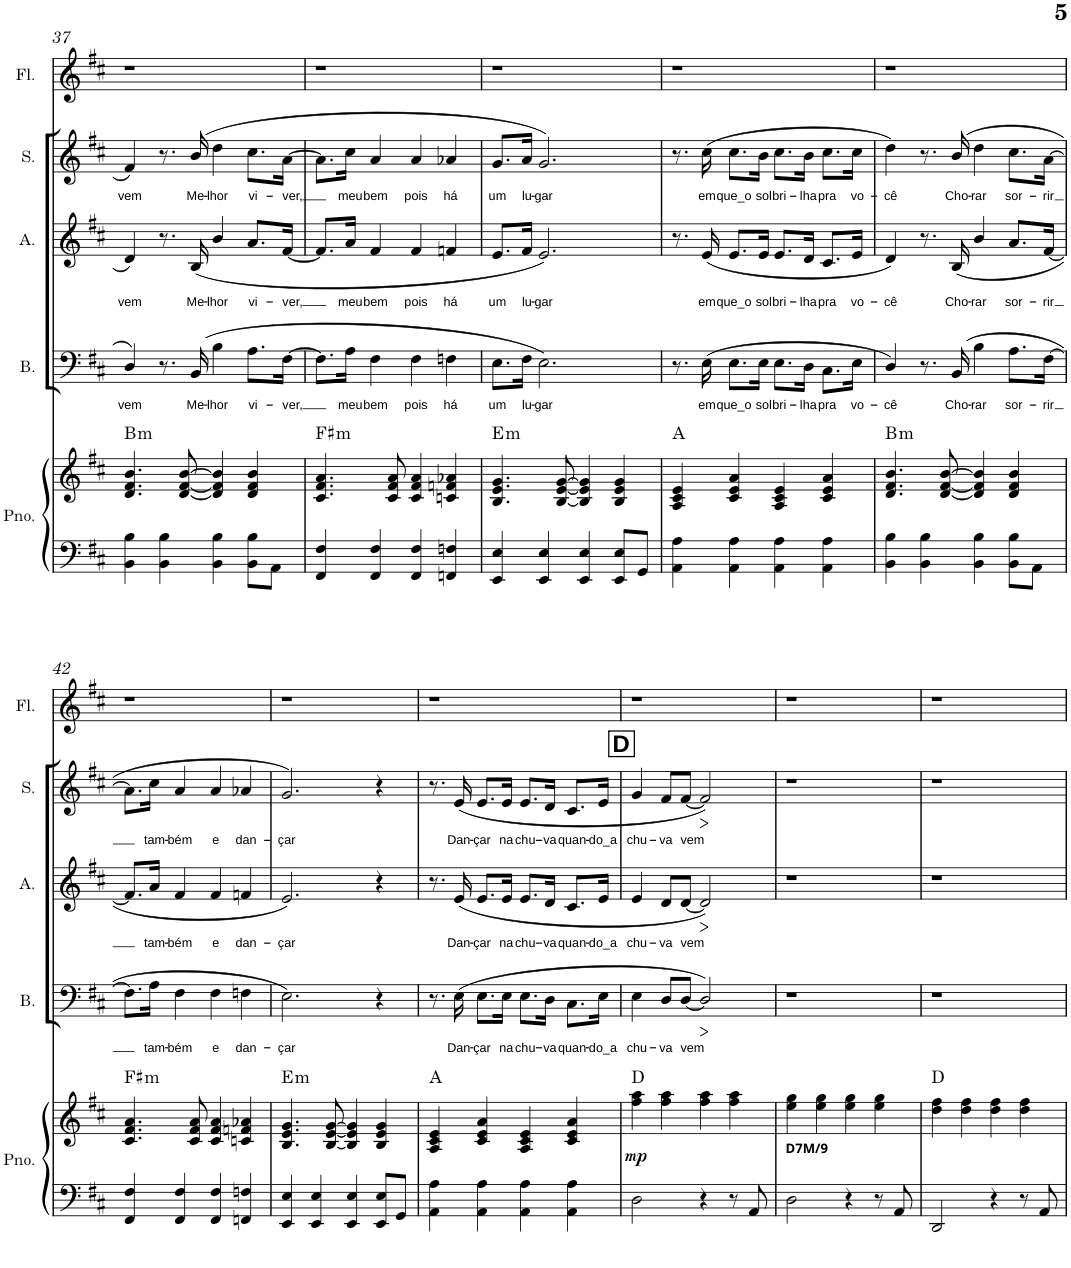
**kern	**kern	**dynam	**harte	**kern	**text	**kern	**text	**kern	**text	**kern
*part5	*part5	*part5	*part5	*part4	*part4	*part3	*part3	*part2	*part2	*part1
*staff6	*staff5	*staff5/6	*	*staff4	*staff4	*staff3	*staff3	*staff2	*staff2	*staff1
*I"Piano	*	*	*	*I"Barítono	*	*I"Alto	*	*I"Soprano	*	*I"Flute
*I'Pno.	*	*	*	*I'B.	*	*I'A.	*	*I'S.	*	*I'Fl.
!!LO:PB:g=z
*clefF4	*clefG2	*	*	*clefF4	*	*clefG2	*	*clefG2	*	*clefG2
*k[f#c#]	*k[f#c#]	*	*	*k[f#c#]	*	*k[f#c#]	*	*k[f#c#]	*	*k[f#c#]
*D:	*D:	*	*	*D:	*	*D:	*	*D:	*	*D:
*M4/4	*M4/4	*	*	*M4/4	*	*M4/4	*	*M4/4	*	*M4/4
=37	=37	=37	=37	=37	=37	=37	=37	=37	=37	=37
!	!	!	!LO:H:kt=m	!	!LO:LY:b	!	!LO:LY:b	!	!LO:LY:b	!
4BB\ 4B\	4.d/ 4.f#/ 4.b/	.	B:min	4D/	vem	4d/	vem	4f#/	vem	1r
4BB\ 4B\	.	.	.	8.r	.	8.r	.	8.r	.	.
.	[<8d/ [<8f#/ [>8b/	.	.	.	.	.	.	.	.	.
!	!	!	!	!	!LO:LY:b	!	!LO:LY:b	!	!LO:LY:b	!
.	.	.	.	(16BB/	Me-	(16B/	Me-	(16b/	Me-	.
!	!	!	!	!	!LO:LY:b	!	!LO:LY:b	!	!LO:LY:b	!
4BB\ 4B\	4d/] 4f#/] 4b/]	.	.	4B\	-lhor	4b/	-lhor	4dd\	-lhor	.
!	!	!	!	!	!LO:LY:b	!	!LO:LY:b	!	!LO:LY:b	!
8BB\ 8B\L	4d/ 4f#/ 4b/	.	.	8.A\L	vi-	8.a/L	vi-	8.cc#\L	vi-	.
8AA\J	.	.	.	.	.	.	.	.	.	.
!	!	!	!	!	!LO:LY:b	!	!LO:LY:b	!	!LO:LY:b	!
.	.	.	.	[>16F#\Jk	-ver,	[<16f#/Jk	-ver,	[>16a\Jk	-ver,	.
=38	=38	=38	=38	=38	=38	=38	=38	=38	=38	=38
!	!	!	!LO:H:kt=m	!	!	!	!	!	!	!
4FF#/ 4F#/	4.c#/ 4.f#/ 4.a/	.	F#:min	8.F#\L]	.	8.f#/L]	.	8.a\L]	.	1r
!	!	!	!	!	!LO:LY:b	!	!LO:LY:b	!	!LO:LY:b	!
.	.	.	.	16A\Jk	meu	16a/Jk	meu	16cc#\Jk	meu	.
!	!	!	!	!	!LO:LY:b	!	!LO:LY:b	!	!LO:LY:b	!
4FF#/ 4F#/	.	.	.	4F#\	bem	4f#/	bem	4a/	bem	.
.	8c#/ 8f#/ 8a/	.	.	.	.	.	.	.	.	.
!	!	!	!	!	!LO:LY:b	!	!LO:LY:b	!	!LO:LY:b	!
4FF#/ 4F#/	4c#/ 4f#/ 4a/	.	.	4F#\	pois	4f#/	pois	4a/	pois	.
!	!	!	!	!	!LO:LY:b	!	!LO:LY:b	!	!LO:LY:b	!
4FFn/ 4Fn/	4cn/ 4fn/ 4a-X/	.	.	4Fn\	há	4fn/	há	4a-X/	há	.
=39	=39	=39	=39	=39	=39	=39	=39	=39	=39	=39
!	!	!	!LO:H:kt=m	!	!LO:LY:b	!	!LO:LY:b	!	!LO:LY:b	!
4EE/ 4E/	4.B/ 4.e/ 4.g/	.	E:min	8.E\L	um	8.e/L	um	8.g/L	um	1r
!	!	!	!	!	!LO:LY:b	!	!LO:LY:b	!	!LO:LY:b	!
.	.	.	.	16F#\Jk	lu-	16f#/Jk	lu-	16a/Jk	lu-	.
!	!	!	!	!	!LO:LY:b	!	!LO:LY:b	!	!LO:LY:b	!
4EE/ 4E/	.	.	.	2.E\)	-gar	2.e/)	-gar	2.g/)	-gar	.
.	[<8B/ [<8e/ [>8g/	.	.	.	.	.	.	.	.	.
4EE/ 4E/	4B/] 4e/] 4g/]	.	.	.	.	.	.	.	.	.
8EE/ 8E/L	4B/ 4e/ 4g/	.	.	.	.	.	.	.	.	.
8GG/J	.	.	.	.	.	.	.	.	.	.
=40	=40	=40	=40	=40	=40	=40	=40	=40	=40	=40
4AA\ 4A\	4A/ 4c#/ 4e/	.	A:maj	8.r	.	8.r	.	8.r	.	1r
!	!	!	!	!	!LO:LY:b	!	!LO:LY:b	!	!LO:LY:b	!
.	.	.	.	(16E\	em	(16e/	em	(16cc#\	em	.
!	!	!	!	!	!LO:LY:b	!	!LO:LY:b	!	!LO:LY:b	!
4AA\ 4A\	4c#/ 4e/ 4a/	.	.	8.E\L	que_o	8.e/L	que_o	8.cc#\L	que_o	.
!	!	!	!	!	!LO:LY:b	!	!LO:LY:b	!	!LO:LY:b	!
.	.	.	.	16E\Jk	sol	16e/Jk	sol	16b\Jk	sol	.
!	!	!	!	!	!LO:LY:b	!	!LO:LY:b	!	!LO:LY:b	!
4AA\ 4A\	4A/ 4c#/ 4e/	.	.	8.E\L	bri-	8.e/L	bri-	8.cc#\L	bri-	.
!	!	!	!	!	!LO:LY:b	!	!LO:LY:b	!	!LO:LY:b	!
.	.	.	.	16D\Jk	-lha	16d/Jk	-lha	16b\Jk	-lha	.
!	!	!	!	!	!LO:LY:b	!	!LO:LY:b	!	!LO:LY:b	!
4AA\ 4A\	4c#/ 4e/ 4a/	.	.	8.C#\L	pra	8.c#/L	pra	8.cc#\L	pra	.
!	!	!	!	!	!LO:LY:b	!	!LO:LY:b	!	!LO:LY:b	!
.	.	.	.	16E\Jk	vo-	16e/Jk	vo-	16cc#\Jk	vo-	.
=41	=41	=41	=41	=41	=41	=41	=41	=41	=41	=41
!	!	!	!LO:H:kt=m	!	!LO:LY:b	!	!LO:LY:b	!	!LO:LY:b	!
4BB\ 4B\	4.d/ 4.f#/ 4.b/	.	B:min	4D/)	-cê	4d/)	-cê	4dd\)	-cê	1r
4BB\ 4B\	.	.	.	8.r	.	8.r	.	8.r	.	.
.	[<8d/ [<8f#/ [>8b/	.	.	.	.	.	.	.	.	.
!	!	!	!	!	!LO:LY:b	!	!LO:LY:b	!	!LO:LY:b	!
.	.	.	.	(16BB/	Cho-	(16B/	Cho-	(16b/	Cho-	.
!	!	!	!	!	!LO:LY:b	!	!LO:LY:b	!	!LO:LY:b	!
4BB\ 4B\	4d/] 4f#/] 4b/]	.	.	4B\	-rar	4b/	-rar	4dd\	-rar	.
!	!	!	!	!	!LO:LY:b	!	!LO:LY:b	!	!LO:LY:b	!
8BB\ 8B\L	4d/ 4f#/ 4b/	.	.	8.A\L	sor-	8.a/L	sor-	8.cc#\L	sor-	.
8AA\J	.	.	.	.	.	.	.	.	.	.
!	!	!	!	!	!LO:LY:b	!	!LO:LY:b	!	!LO:LY:b	!
.	.	.	.	[>16F#\Jk	-rir	[<16f#/Jk	-rir	[>16a\Jk	-rir	.
!!LO:LB:g=z
=42	=42	=42	=42	=42	=42	=42	=42	=42	=42	=42
!	!	!	!LO:H:kt=m	!	!	!	!	!	!	!
4FF#/ 4F#/	4.c#/ 4.f#/ 4.a/	.	F#:min	8.F#\L]	.	8.f#/L]	.	8.a\L]	.	1r
!	!	!	!	!	!LO:LY:b	!	!LO:LY:b	!	!LO:LY:b	!
.	.	.	.	16A\Jk	tam-	16a/Jk	tam-	16cc#\Jk	tam-	.
!	!	!	!	!	!LO:LY:b	!	!LO:LY:b	!	!LO:LY:b	!
4FF#/ 4F#/	.	.	.	4F#\	-bém	4f#/	-bém	4a/	-bém	.
.	8c#/ 8f#/ 8a/	.	.	.	.	.	.	.	.	.
!	!	!	!	!	!LO:LY:b	!	!LO:LY:b	!	!LO:LY:b	!
4FF#/ 4F#/	4c#/ 4f#/ 4a/	.	.	4F#\	e	4f#/	e	4a/	e	.
!	!	!	!	!	!LO:LY:b	!	!LO:LY:b	!	!LO:LY:b	!
4FFn/ 4Fn/	4cn/ 4fn/ 4a-X/	.	.	4Fn\	dan-	4fn/	dan-	4a-X/	dan-	.
=43	=43	=43	=43	=43	=43	=43	=43	=43	=43	=43
!	!	!	!LO:H:kt=m	!	!LO:LY:b	!	!LO:LY:b	!	!LO:LY:b	!
4EE/ 4E/	4.B/ 4.e/ 4.g/	.	E:min	2.E\)	-çar	2.e/)	-çar	2.g/)	-çar	1r
4EE/ 4E/	.	.	.	.	.	.	.	.	.	.
.	[<8B/ [<8e/ [>8g/	.	.	.	.	.	.	.	.	.
4EE/ 4E/	4B/] 4e/] 4g/]	.	.	.	.	.	.	.	.	.
8EE/ 8E/L	4B/ 4e/ 4g/	.	.	4r	.	4r	.	4r	.	.
8GG/J	.	.	.	.	.	.	.	.	.	.
=44	=44	=44	=44	=44	=44	=44	=44	=44	=44	=44
4AA\ 4A\	4A/ 4c#/ 4e/	.	A:maj	8.r	.	8.r	.	8.r	.	1r
!	!	!	!	!	!LO:LY:b	!	!LO:LY:b	!	!LO:LY:b	!
.	.	.	.	(16E\	Dan-	(16e/	Dan-	(16e/	Dan-	.
!	!	!	!	!	!LO:LY:b	!	!LO:LY:b	!	!LO:LY:b	!
4AA\ 4A\	4c#/ 4e/ 4a/	.	.	8.E\L	-çar	8.e/L	-çar	8.e/L	-çar	.
!	!	!	!	!	!LO:LY:b	!	!LO:LY:b	!	!LO:LY:b	!
.	.	.	.	16E\Jk	na	16e/Jk	na	16e/Jk	na	.
!	!	!	!	!	!LO:LY:b	!	!LO:LY:b	!	!LO:LY:b	!
4AA\ 4A\	4A/ 4c#/ 4e/	.	.	8.E\L	chu-	8.e/L	chu-	8.e/L	chu-	.
!	!	!	!	!	!LO:LY:b	!	!LO:LY:b	!	!LO:LY:b	!
.	.	.	.	16D\Jk	-va	16d/Jk	-va	16d/Jk	-va	.
!	!	!	!	!	!LO:LY:b	!	!LO:LY:b	!	!LO:LY:b	!
4AA\ 4A\	4c#/ 4e/ 4a/	.	.	8.C#\L	quan-	8.c#/L	quan-	8.c#/L	quan-	.
!	!	!	!	!	!LO:LY:b	!	!LO:LY:b	!	!LO:LY:b	!
.	.	.	.	16E\Jk	-do_a	16e/Jk	-do_a	16e/Jk	-do_a	.
!!LO:REH:place=s1:b:B:cj:fs=15.141:t=D
=45	=45	=45	=45	=45	=45	=45	=45	=45	=45	=45
!	!	!LO:DY:b	!	!	!LO:LY:b	!	!LO:LY:b	!	!LO:LY:b	!
2D\	4ff#\ 4aa\	mp	D:maj	4E\	chu-	4e/	chu-	4g/	chu-	1r
!	!	!	!	!	!LO:LY:b	!	!LO:LY:b	!	!LO:LY:b	!
.	4ff#\ 4aa\	.	.	8D/L	-va	8d/L	-va	8f#/L	-va	.
!	!	!	!	!	!LO:LY:b	!	!LO:LY:b	!	!LO:LY:b	!
.	.	.	.	[<8D/J	vem	[<8d/J	vem	[<8f#/J	vem	.
4r	4ff#\ 4aa\	.	.	2D/])	.	2d/])	.	2f#/])	.	.
8r	4ff#\ 4aa\	.	.	.	.	.	.	.	.	.
8AA/	.	.	.	.	.	.	.	.	.	.
=46	=46	=46	=46	=46	=46	=46	=46	=46	=46	=46
!	!LO:TX:b:B:t=D7M/9	!	!	!	!	!	!	!	!	!
2D\	4ee\ 4gg\	.	.	1r	.	1r	.	1r	.	1r
.	4ee\ 4gg\	.	.	.	.	.	.	.	.	.
4r	4ee\ 4gg\	.	.	.	.	.	.	.	.	.
8r	4ee\ 4gg\	.	.	.	.	.	.	.	.	.
8AA/	.	.	.	.	.	.	.	.	.	.
=47	=47	=47	=47	=47	=47	=47	=47	=47	=47	=47
2DD/	4dd\ 4ff#\	.	D:maj	1r	.	1r	.	1r	.	1r
.	4dd\ 4ff#\	.	.	.	.	.	.	.	.	.
4r	4dd\ 4ff#\	.	.	.	.	.	.	.	.	.
8r	4dd\ 4ff#\	.	.	.	.	.	.	.	.	.
8AA/	.	.	.	.	.	.	.	.	.	.
=	=	=	=	=	=	=	=	=	=	=
*-	*-	*-	*-	*-	*-	*-	*-	*-	*-	*-
